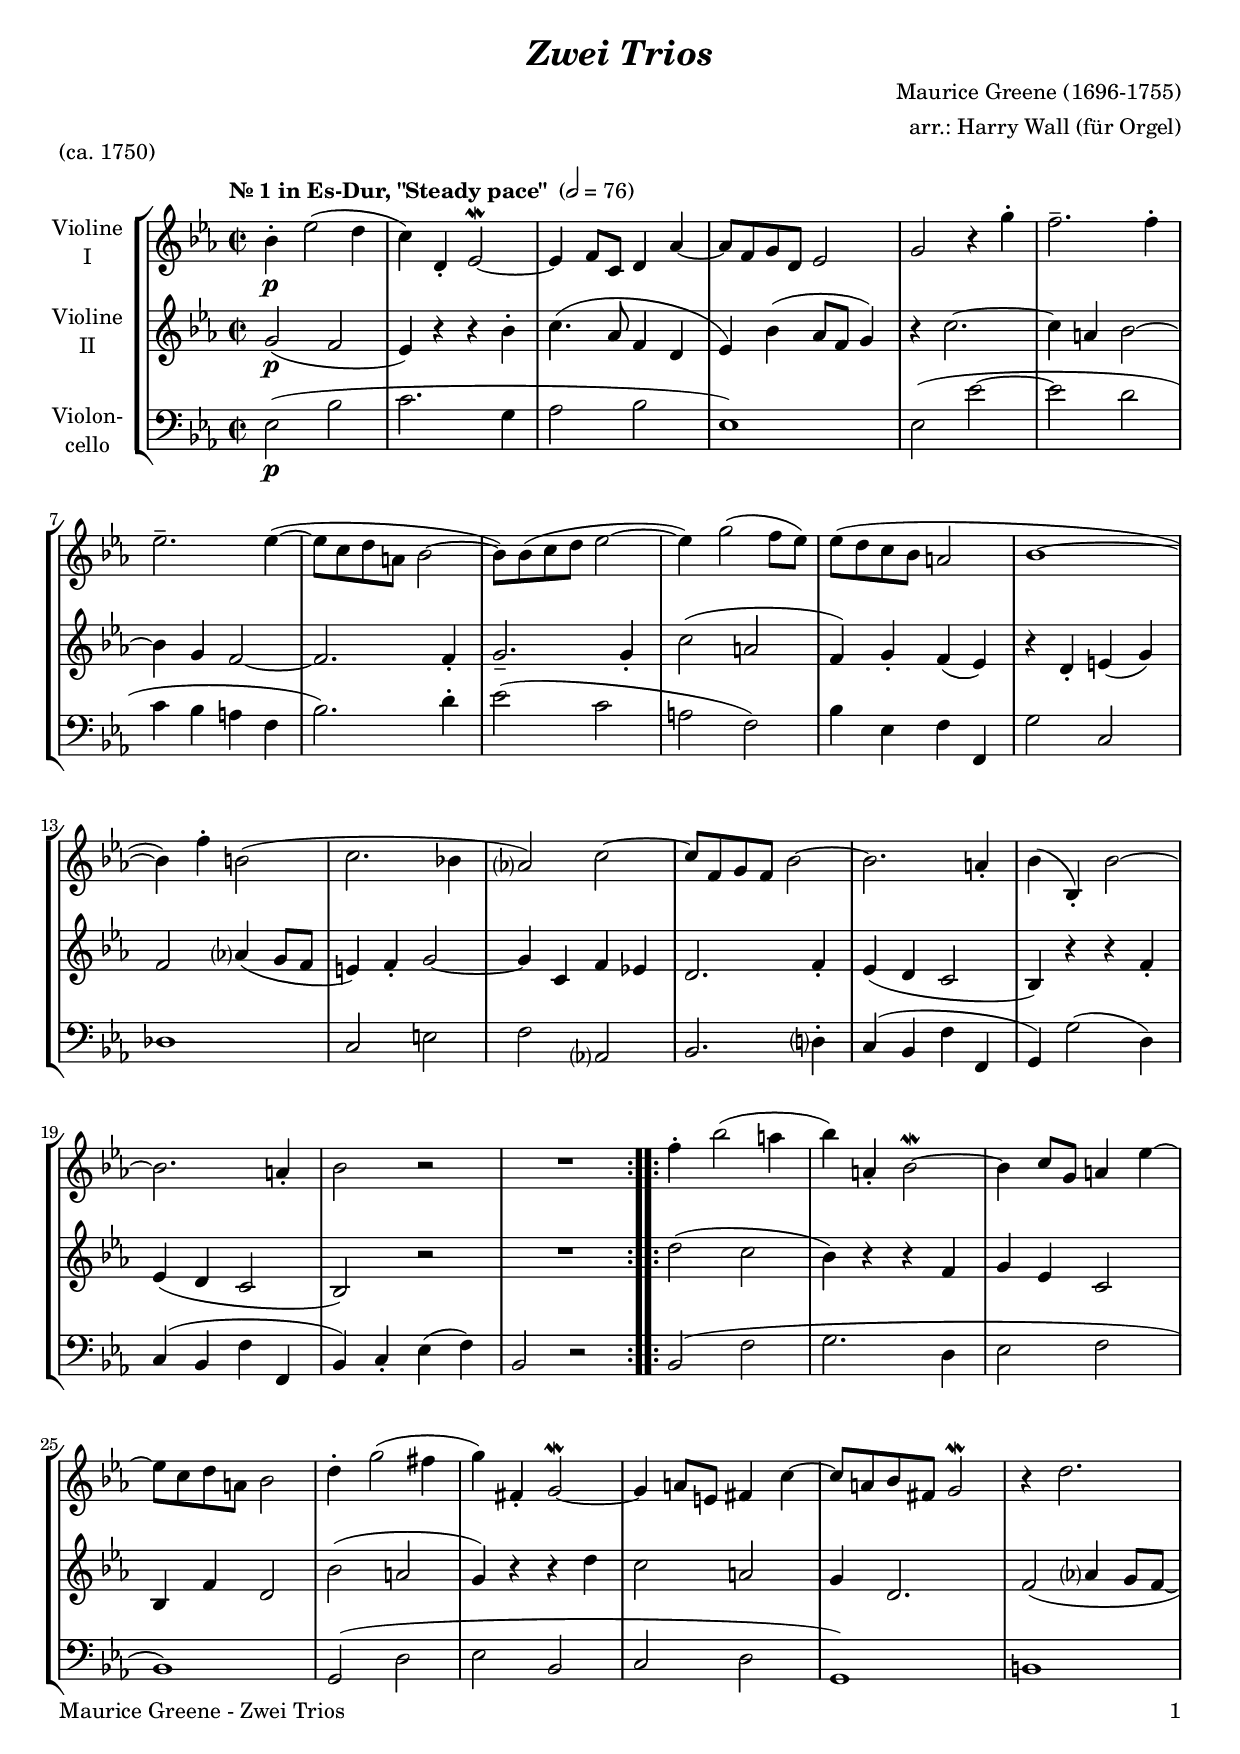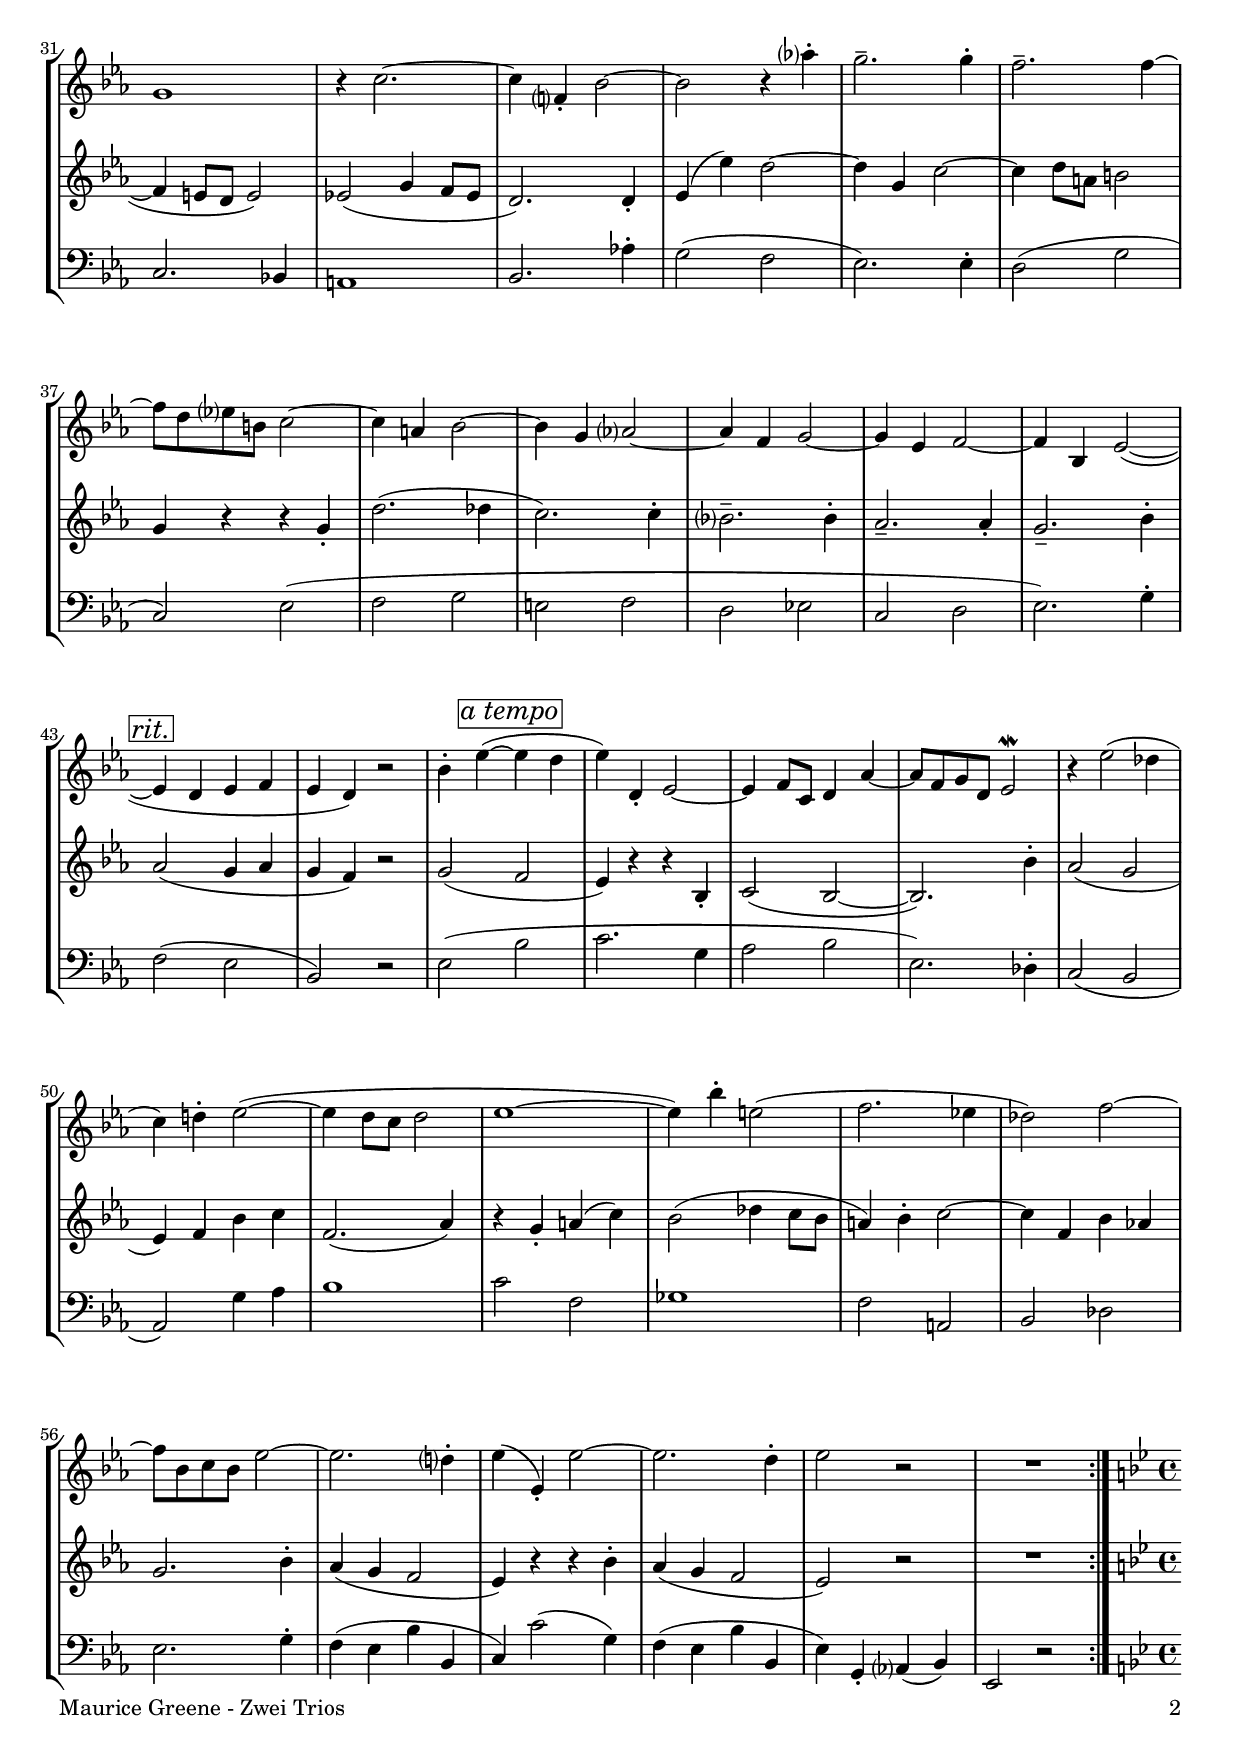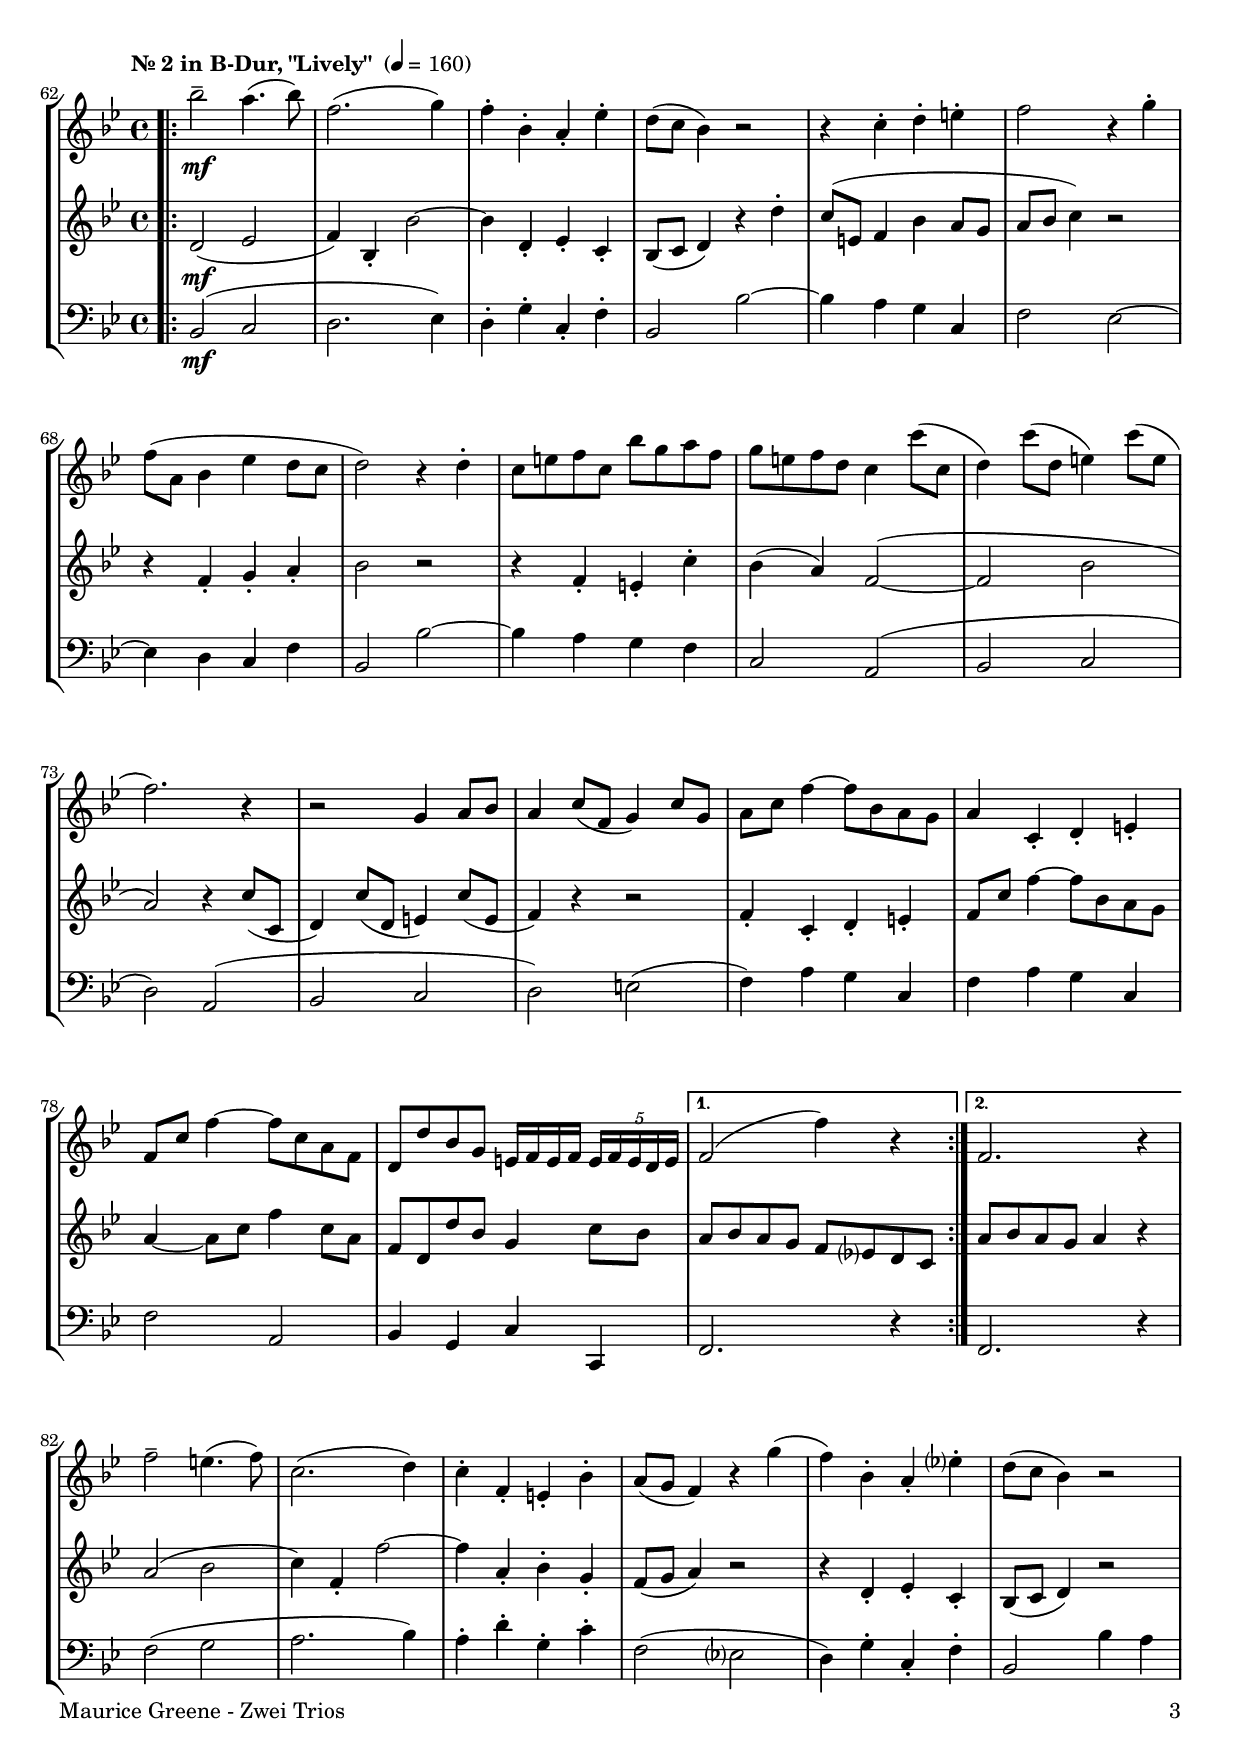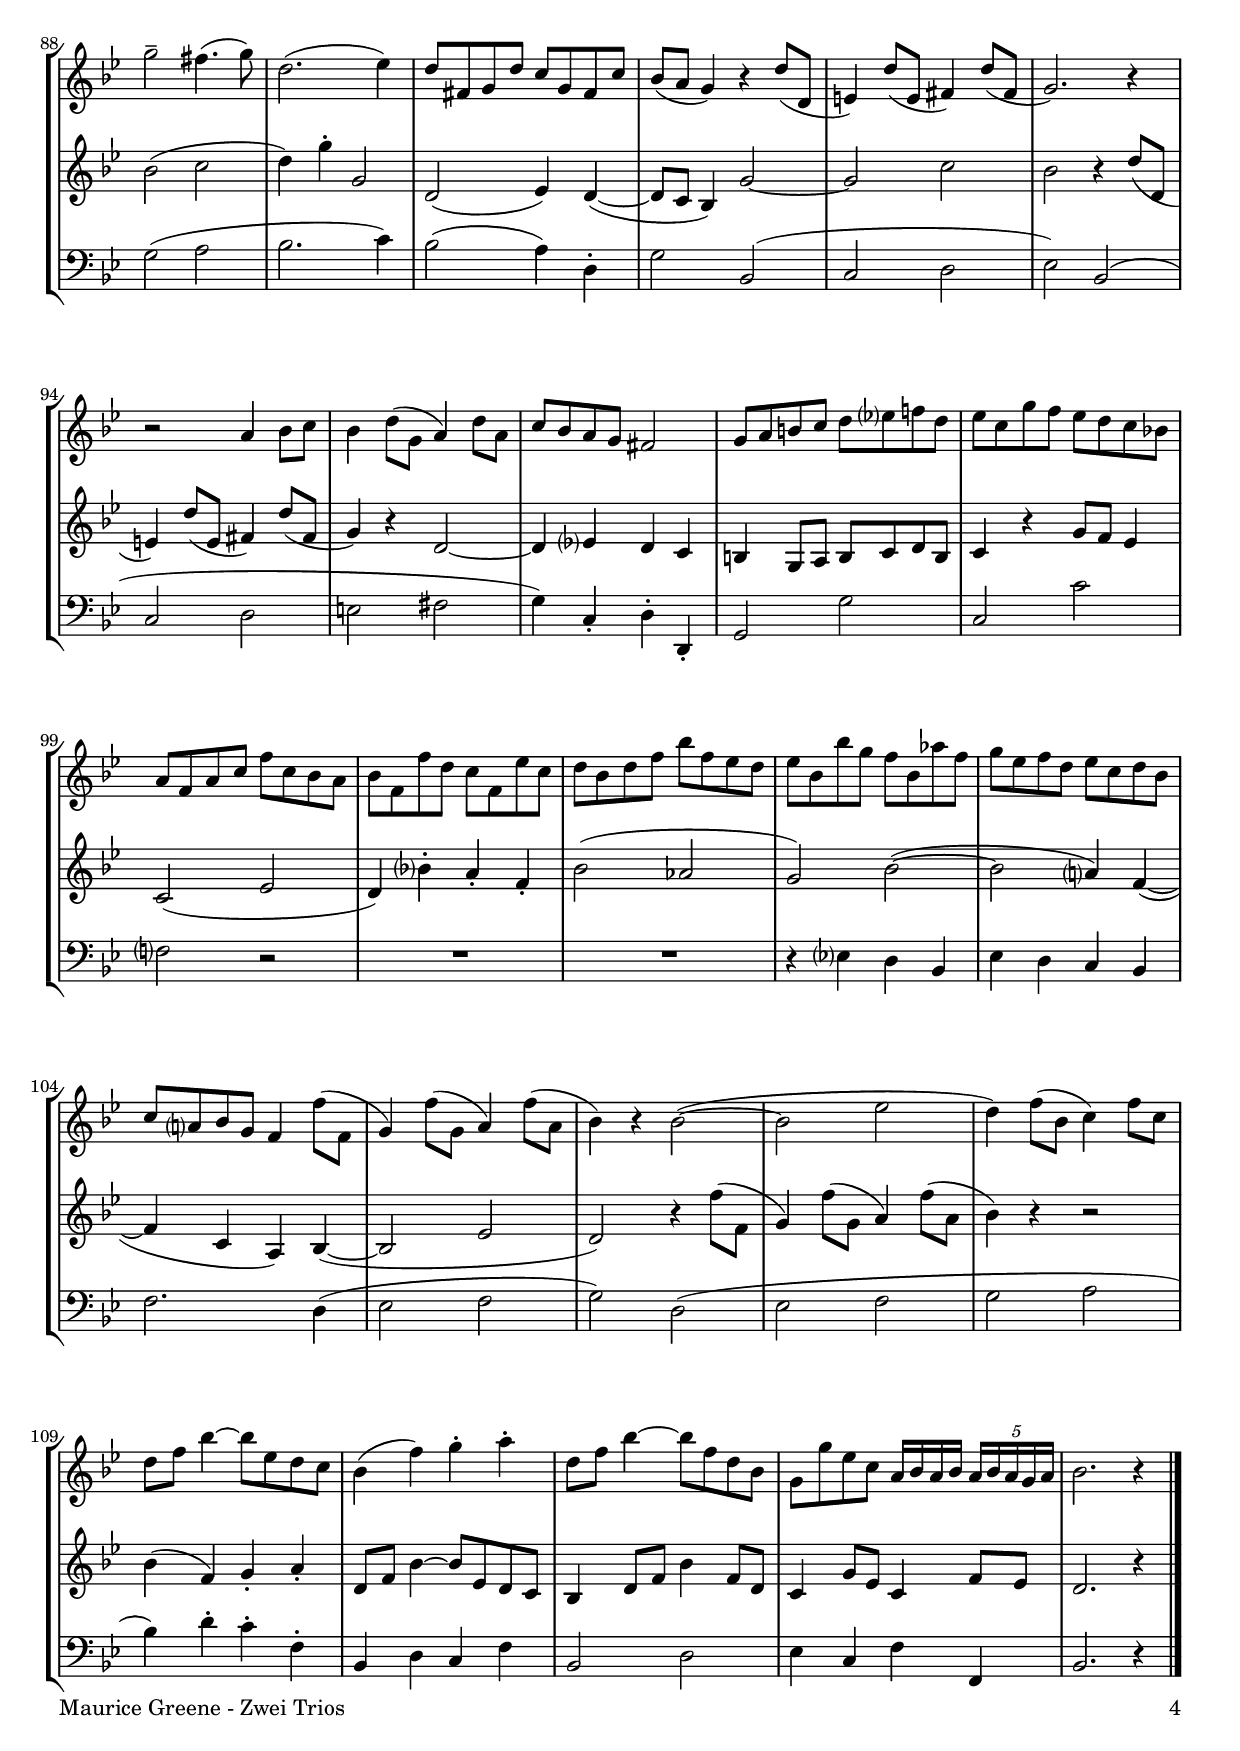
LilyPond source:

\version "2.24.4"
\include "deutsch.ly"
  
#(set-global-staff-size 19)

\header {
  title     = \markup \bold \italic "Zwei Trios"
  composer  = "Maurice Greene (1696-1755)"
  arranger  = "arr.: Harry Wall (für Orgel)"
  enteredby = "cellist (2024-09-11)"
  piece     = "(ca. 1750)"
}

voiceconsts = {
  \key es \major
  \time 2/2
  \clef "treble"
%  \numericTimeSignature
  \compressEmptyMeasures
% Set default beaming for all staves
%  \set Timing.beamExceptions = #'()
%  \set Timing.baseMoment     = #(ly:make-moment 1 4)
%  \set Timing.beatStructure  = #'(1 1 1)
}

mivl = "violin"
miva = "viola"
mipz = "pizzicato strings"
mivc = "cello"

introa = {        \tempo "Nr. 1 in Es-Dur, \"Steady pace\" " 2=76 }
introb = { \break \tempo "Nr. 2 in B-Dur, \"Lively\" "       4=160
	   \time 4/4 \key b \major }

atem = \mark \markup \box \italic "a tempo"
rit  = \mark \markup \box \italic "rit."

va = \relative c'' {
  \voiceconsts

  \introa
  \repeat volta 2 {
    b4-.\p es2( d4
    c) d,-. es2~\mordent
    es4 f8 c d4 as'~
    as8 f g d es2
    g r4 g'-.

    f2.-- f4-.
    es2.-- es4(~
    es8 c d a b2~
    b8) b( c d es2~
    es4) g2( f8 es)

    es( d c b a2
    b1~
    b4) f'-. h,2(
    c2. b!4
    as?2) c~

    c8 f, g f b2~
    b2. a4-.
    b( b,)-. b'2~
    b2. a4-.
    b2 r
    R1
  }
  \repeat volta 2 {
    f'4-. b2( a4
    b) a,-. b2~\mordent
    b4 c8 g a4 es'~
    es8 c d a b2
    d4-. g2( fis4
    g) fis,-. g2~\mordent

    g4 a8 e fis4 c'~
    c8 a b fis g2\mordent
    r4 d'2.
    g,1
    r4 c2.~

    c4 f,?-. b2~
    b r4 as'?-.
    g2.-- g4-.
    f2.-- f4~
    f8 d es? h c2~

    c4 a b2~
    b4 g as?2~
    as4 f g2~
    g4 es f2~
    f4 b, es2(~ \rit
    es4 d es f

    es d) r2
    b'4-. es(~ \atem es d
    es) d,-. es2~
    es4 f8 c d4 as'~
    as8 f g d es2\mordent
    r4 es'2( des4

    c) d!-. es2(~
    es4 d8 c d2
    es1~
    es4) b'-. e,2(
    f2. es!4
    des2) f~

    f8 b, c b es2~
    es2. d?4-.
    es( es,)-. es'2~
    es2. d4-.
    es2 r
    R1
  }

  \introb
  \repeat volta 2 {
    b'2--\mf a4.( b8)
    f2.( g4)
    f-. b,-. a-. es'-.
    d8( c b4) r2
    r4 c-. d-. e-.

    f2 r4 g-.
    f8( a, b4 es d8 c
    d2) r4 d-.
    c8 e f c b' g a f
    g e f d c4 c'8( c,

    d4) c'8( d, e4) c'8( e,
    f2.) r4
    r2 g,4 a8 b
    a4 c8( f, g4) c8 g
    a c f4~ f8 b, a g

    a4 c,-. d-. e-.
    f8 c' f4~ f8 c a f
    d d' b g e16 f e f \tuplet 5/4 4 { e f e d e }
  }
  \alternative {
    { f2( f'4) r }
    { f,2. r4 }
  }
  f'2-- e4.( f8)
  c2.( d4)
  c-. f,-. e-. b'-.
  a8( g f4) r g'(
  f) b,-. a-. es'?-.

  d8( c b4) r2
  g'-- fis4.( g8)
  d2.( es4)
  d8 fis, g d' c g fis c'
  b( a g4) r d'8( d,

  e4) d'8( e, fis4) d'8( fis,
  g2.) r4
  r2 a4 b8 c
  b4 d8( g, a4) d8 a
  c b a g fis2

  g8 a h c d es? f! d
  es c g' f es d c b!
  a f a c f c b a
  b f f' d c f, es' c

  d b d f b f es d
  es b b' g f b, as' f
  g es f d es c d b
  c a? b g f4 f'8( f,

  g4) f'8( g, a4) f'8( a,
  b4) r b2(~
  b es
  d4) f8( b, c4) f8 c
  d f b4~ b8 es, d c

  b4( f') g-. a-.
  d,8 f b4~ b8 f d b
  g g' es c a16 b a b \tuplet 5/4 4 { a b a g a }
  b2. r4 \bar "|."
}

vb = \relative c'' {
  \voiceconsts

  \introa
  \repeat volta 2 {
    g2(\p f
    es4) r r b'-.
    c4.( as8 f4 d
    es) b'( as8 f g4)
    r c2.~

    c4 a b2~
    b4 g f2~
    f2. f4-.
    g2.-- g4-.
    c2( a

    f4) g-. f( es)
    r d-. e( g)
    f2 as?4( g8 f
    e4) f-. g2~
    g4 c, f es!

    d2. f4-.
    es( d c2
    b4) r r f'-.
    es( d c2
    b) r
    R1
  }
  \repeat volta 2 {
    d'2( c
    b4) r r f
    g es c2
    b4 f' d2
    b'( a
    g4) r r d'

    c2 a
    g4 d2.
    f2( as?4 g8 f~
    f4 e8 d e2)
    es!( g4 f8 es

    d2.) d4-.
    es( es') d2~
    d4 g, c2~
    c4 d8 a h2
    g4 r r g-.

    d'2.( des4
    c2.) c4-.
    b?2.-- b4-.
    as2.-- as4-.
    g2.-- b4-. \rit
    as2( g4 as

    g f) r2
    g2( \atem f
    es4) r r b-.
    c2( b~
    b2.) b'4-.
    as2( g

    es4) f b c
    f,2.( as4)
    r g-. a( c)
    b2( des4 c8 b
    a4) b-. c2~
    c4 f, b as!

    g2. b4-.
    as( g f2
    es4) r r b'-.
    as( g f2
    es) r
    R1
  }

  \introb
  \repeat volta 2 {
    d2(\mf es
    f4) b,-. b'2~
    b4 d,-. es-. c-.
    b8( c d4) r d'-.
    c8( e, f4 b a8 g

    a b c4) r2
    r4 f,-. g-. a-.
    b2 r
    r4 f-. e-. c'-.
    b( a) f2(~

    f b
    a)r4 c8( c,
    d4) c'8( d, e4) c'8( e,
    f4) r r2
    f4-. c-. d-. e-.

    f8 c' f4~ f8 b, a g
    a4~ a8 c f4 c8 a
    f d d' b g4 c8 b
  }
  \alternative {
    { a b a g f es? d c }
    { a' b a g a4 r }
  }
  a2( b
  c4) f,-. f'2~
  f4 a,-. b-. g-.
  f8( g a4) r2
  r4 d,-. es-. c-.

  b8( c d4) r2
  b'( c
  d4) g-. g,2
  d( es4) d(~
  d8 c b4) g'2~

  g c
  b r4 d8( d,
  e4) d'8( e, fis4) d'8( fis,
  g4) r d2~
  d4 es? d c

  h g8 a h c d h
  c4 r g'8 f es4
  c2( es
  d4) b'?-. a-. f-.

  b2( as
  g) b(~
  b a?4) f(~
  f c a) b(~

  b2 es
  d) r4 f'8( f,
  g4) f'8( g, a4) f'8( a,
  b4) r r2
  b4( f) g-. a-.

  d,8 f b4~ b8 es, d c
  b4 d8 f b4 f8 d
  c4 g'8 es c4 f8 es
  d2. r4 \bar "|."
}

vc = \relative c {
  \voiceconsts
  \clef "bass"
  
  \introa
  \repeat volta 2 {
    es2(\p b'
    c2. g4
    as2 b
    es,1)
    es2( es'~

    es d
    c4 b a f
    b2.) d4-.
    es2( c
    a f)

    b4 es, f f,
    g'2 c,
    des1
    c2 e
    f as,?

    b2. d?4-.
    c( b f' f,
    g) g'2( d4)
    c( b f' f,
    b) c-. es( f)
    b,2 r
  }
  \repeat volta 2 {
    b2( f'
    g2. d4
    es2 f
    b,1)
    g2( d'
    es b

    c d
    g,1)
    h
    c2. b!4
    a1

    b2. as'!4-.
    g2( f
    es2.) es4-.
    d2( g
    c,) es(

    f g
    e f
    d es!
    c d
    es2.) g4-. \rit
    f2( es

    b) r
    es( \atem b'
    c2. g4
    as2 b
    es,2.) des4-.
    c2( b

    as) g'4 as
    b1
    c2 f,
    ges1
    f2 a,
    b des

    es2. g4-.
    f( es b' b,
    c) c'2( g4)
    f( es b' b,
    es) g,-. as?( b)
    es,2 r
  }

  \introb
  \repeat volta 2 {
    b'(\mf c
    d2. es4)
    d-. g-. c,-. f-.
    b,2 b'~
    b4 a g c,

    f2 es~
    es4 d c f
    b,2 b'~
    b4 a g f
    c2 a(

    b c
    d) a(
    b c
    d) e(
    f4) a g c,

    f a g c,
    f2 a,
    b4 g c c,
  }
  \alternative {
    { f2. r4 }
    { f2. r4 }
  }
  f'2( g
  a2. b4)
  a-. d-. g,-. c-.
  f,2( es?
  d4) g-. c,-. f-.

  b,2 b'4 a
  g2( a
  b2. c4)
  b2( a4) d,-.
  g2 b,(

  c d
  es) b(
  c d
  e fis
  g4) c,-. d-. d,-.

  g2 g'
  c, c'
  f,? r
  R1*2
  r4 es? d b
  es d c b
  f'2. d4(

  es2 f
  g) d(
  es f
  g a
  b4) d-. c-. f,-.

  b, d c f
  b,2 d
  es4 c f f,
  b2. r4 \bar "|."
}


music = \new StaffGroup <<
      \new Staff {
	\set Staff.midiInstrument = \mivl
	\set Staff.instrumentName = \markup \center-column { "Violine" "I" }
	\transpose es es { \va }
      }

      \new Staff {
	\set Staff.midiInstrument = \mivl
	\set Staff.instrumentName = \markup \center-column { "Violine" "II" }
	\transpose es es { \vb }
      }

      \new Staff {
	\set Staff.midiInstrument = \mivc
	\set Staff.instrumentName = \markup \center-column { "Violon-" "cello" }
	\transpose es es { \vc }
      }
>>

\book {
  \paper {
    print-page-number = ##t
    print-first-page-number = ##t
    ragged-last-bottom = ##f
    oddHeaderMarkup = \markup \null
    evenHeaderMarkup = \markup \null
    oddFooterMarkup = \markup {
      \fill-line {
        \if \should-print-page-number
        "Maurice Greene - Zwei Trios" \fromproperty #'page:page-number-string
      }
    }
    evenFooterMarkup = \oddFooterMarkup
  } \score {
    \music
    \layout {}
  }

  \score {
    \unfoldRepeats \music

    \midi {
      \context {
        \Score
      }
    }
  }
}
